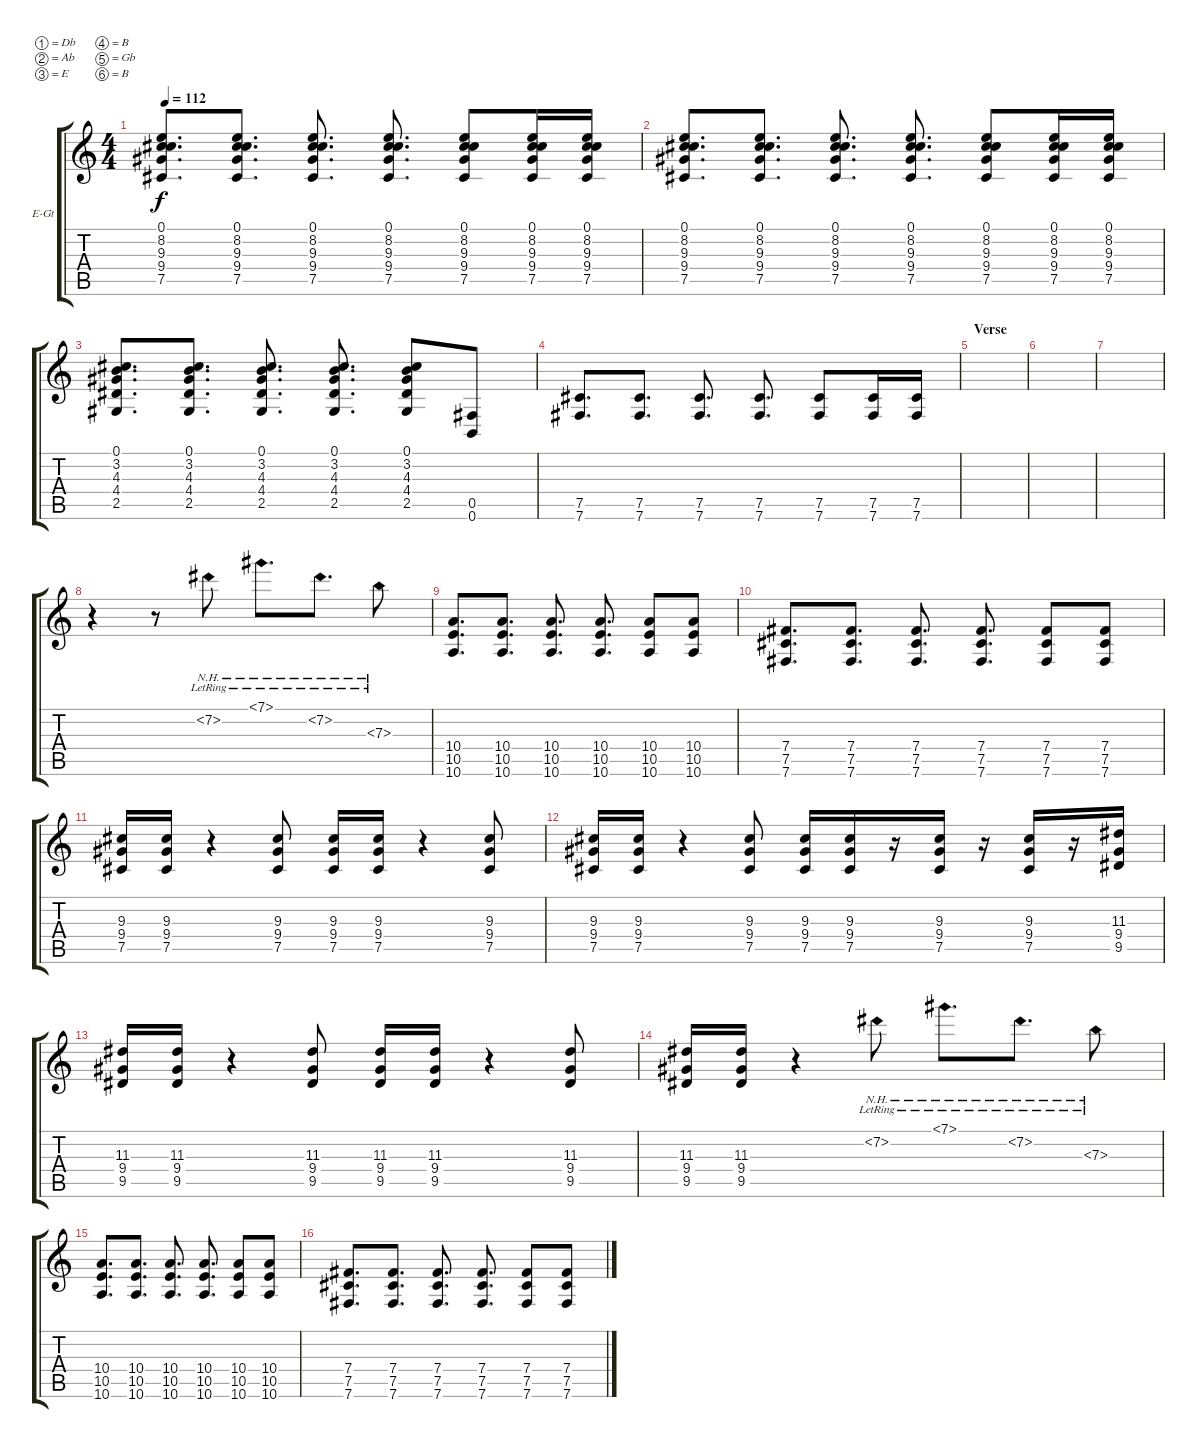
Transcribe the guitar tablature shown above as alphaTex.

\defaultSystemsLayout 4
\bracketExtendMode groupsimilarinstruments
\firstSystemTrackNameOrientation horizontal
\otherSystemsTrackNameOrientation horizontal
\track ("Рубен" "E-Gt") {instrument overdrivenguitar}
\staff {score tabs}
\tuning (Db4 Ab3 E3 B2 Gb2 B1)
\ts (4 4)
\tempo 112
\clef g2
\scale
0.333333
\ks c
(7.5 9.4 9.3 8.2 0.1).8{d dy f} (7.5 9.4 9.3 8.2 0.1).8{d} (7.5 9.4 9.3 8.2 0.1).8{d} (7.5 9.4 9.3 8.2 0.1).8{d} (7.5 9.4 9.3 8.2 0.1).8 (7.5 9.4 9.3 8.2 0.1).16 (7.5 9.4 9.3 8.2 0.1).16 |
\scale
0.333333 (7.5 9.4 9.3 8.2 0.1).8{d} (7.5 9.4 9.3 8.2 0.1).8{d} (7.5 9.4 9.3 8.2 0.1).8{d} (7.5 9.4 9.3 8.2 0.1).8{d} (7.5 9.4 9.3 8.2 0.1).8 (7.5 9.4 9.3 8.2 0.1).16 (7.5 9.4 9.3 8.2 0.1).16 |
(2.5 4.4 4.3 3.2 0.1).8{d} (2.5 4.4 4.3 3.2 0.1).8{d} (2.5 4.4 4.3 3.2 0.1).8{d} (2.5 4.4 4.3 3.2 0.1).8{d} (2.5 4.4 4.3 3.2 0.1).8 (0.5 0.6).8 |
(7.5 7.6).8{d} (7.5 7.6).8{d} (7.5 7.6).8{d} (7.5 7.6).8{d} (7.5 7.6).8 (7.5 7.6).16 (7.5 7.6).16 |
\section ("" "Verse")
|
|
|
r.4 r.8 7.2{nh lr}.8 7.1{nh lr}.8{d} 7.2{nh lr}.8{d} 7.3{nh lr}.8 |
(10.6 10.5 10.4).8{d} (10.6 10.5 10.4).8{d} (10.6 10.5 10.4).8{d} (10.6 10.5 10.4).8{d} (10.6 10.5 10.4).8 (10.6 10.5 10.4).8 |
(7.6 7.5 7.4).8{d} (7.6 7.5 7.4).8{d} (7.6 7.5 7.4).8{d} (7.6 7.5 7.4).8{d} (7.6 7.5 7.4).8 (7.6 7.5 7.4).8 |
(7.5 9.4 9.3).16 (7.5 9.4 9.3).16 r.4 (7.5 9.4 9.3).8 (7.5 9.4 9.3).16 (7.5 9.4 9.3).16 r.4 (7.5 9.4 9.3).8 |
(7.5 9.4 9.3).16 (7.5 9.4 9.3).16 r.4 (7.5 9.4 9.3).8 (7.5 9.4 9.3).16 (7.5 9.4 9.3).16 r.16 (7.5 9.4 9.3).16 r.16 (7.5 9.4 9.3).16 r.16 (11.3 9.4 9.5).16 |
(9.5 9.4 11.3).16 (9.5 9.4 11.3).16 r.4 (9.5 9.4 11.3).8 (9.5 9.4 11.3).16 (9.5 9.4 11.3).16 r.4 (9.5 9.4 11.3).8 |
(9.5 9.4 11.3).16 (9.5 9.4 11.3).16 r.4 7.2{nh lr}.8 7.1{nh lr}.8{d} 7.2{nh lr}.8{d} 7.3{nh lr}.8 |
(10.6 10.5 10.4).8{d} (10.6 10.5 10.4).8{d} (10.6 10.5 10.4).8{d} (10.6 10.5 10.4).8{d} (10.6 10.5 10.4).8 (10.6 10.5 10.4).8 |
(7.6 7.5 7.4).8{d} (7.6 7.5 7.4).8{d} (7.6 7.5 7.4).8{d} (7.6 7.5 7.4).8{d} (7.6 7.5 7.4).8 (7.6 7.5 7.4).8
